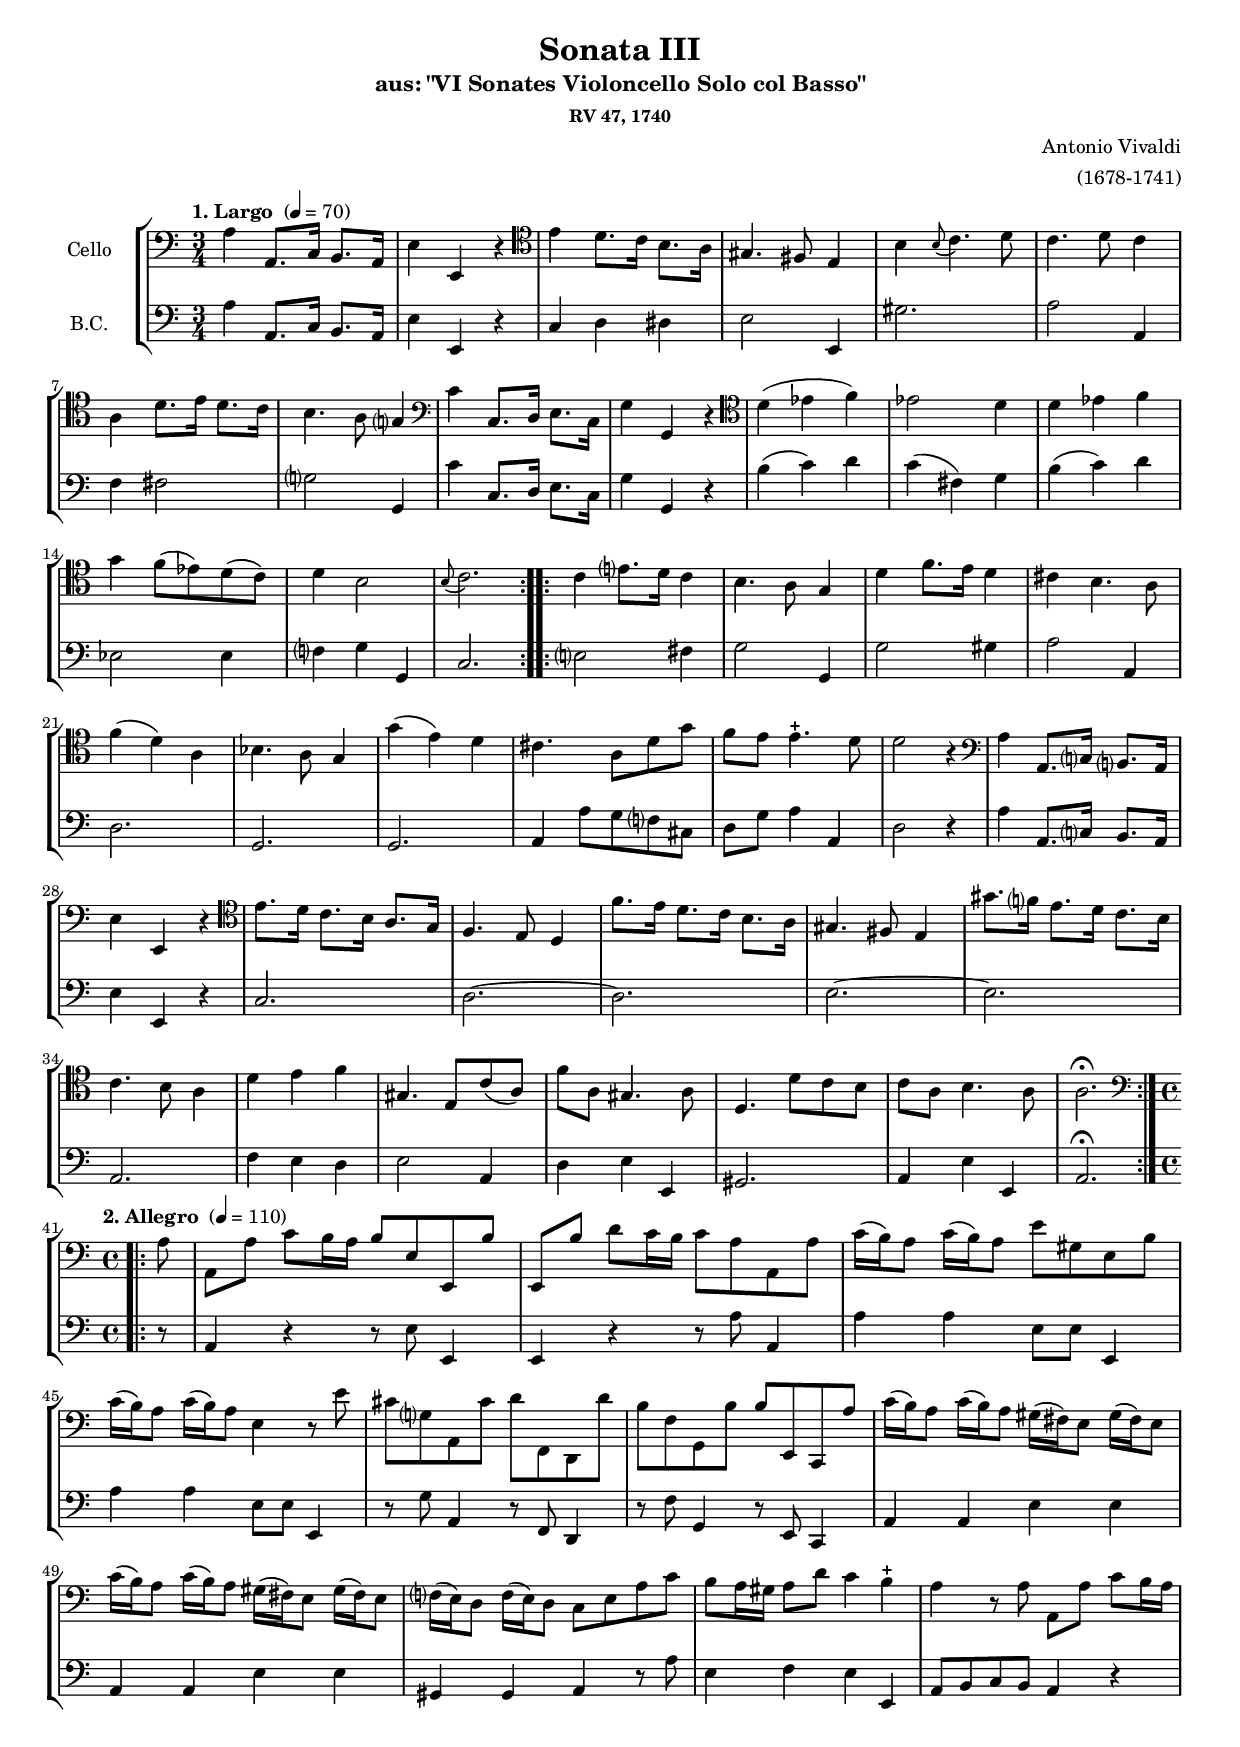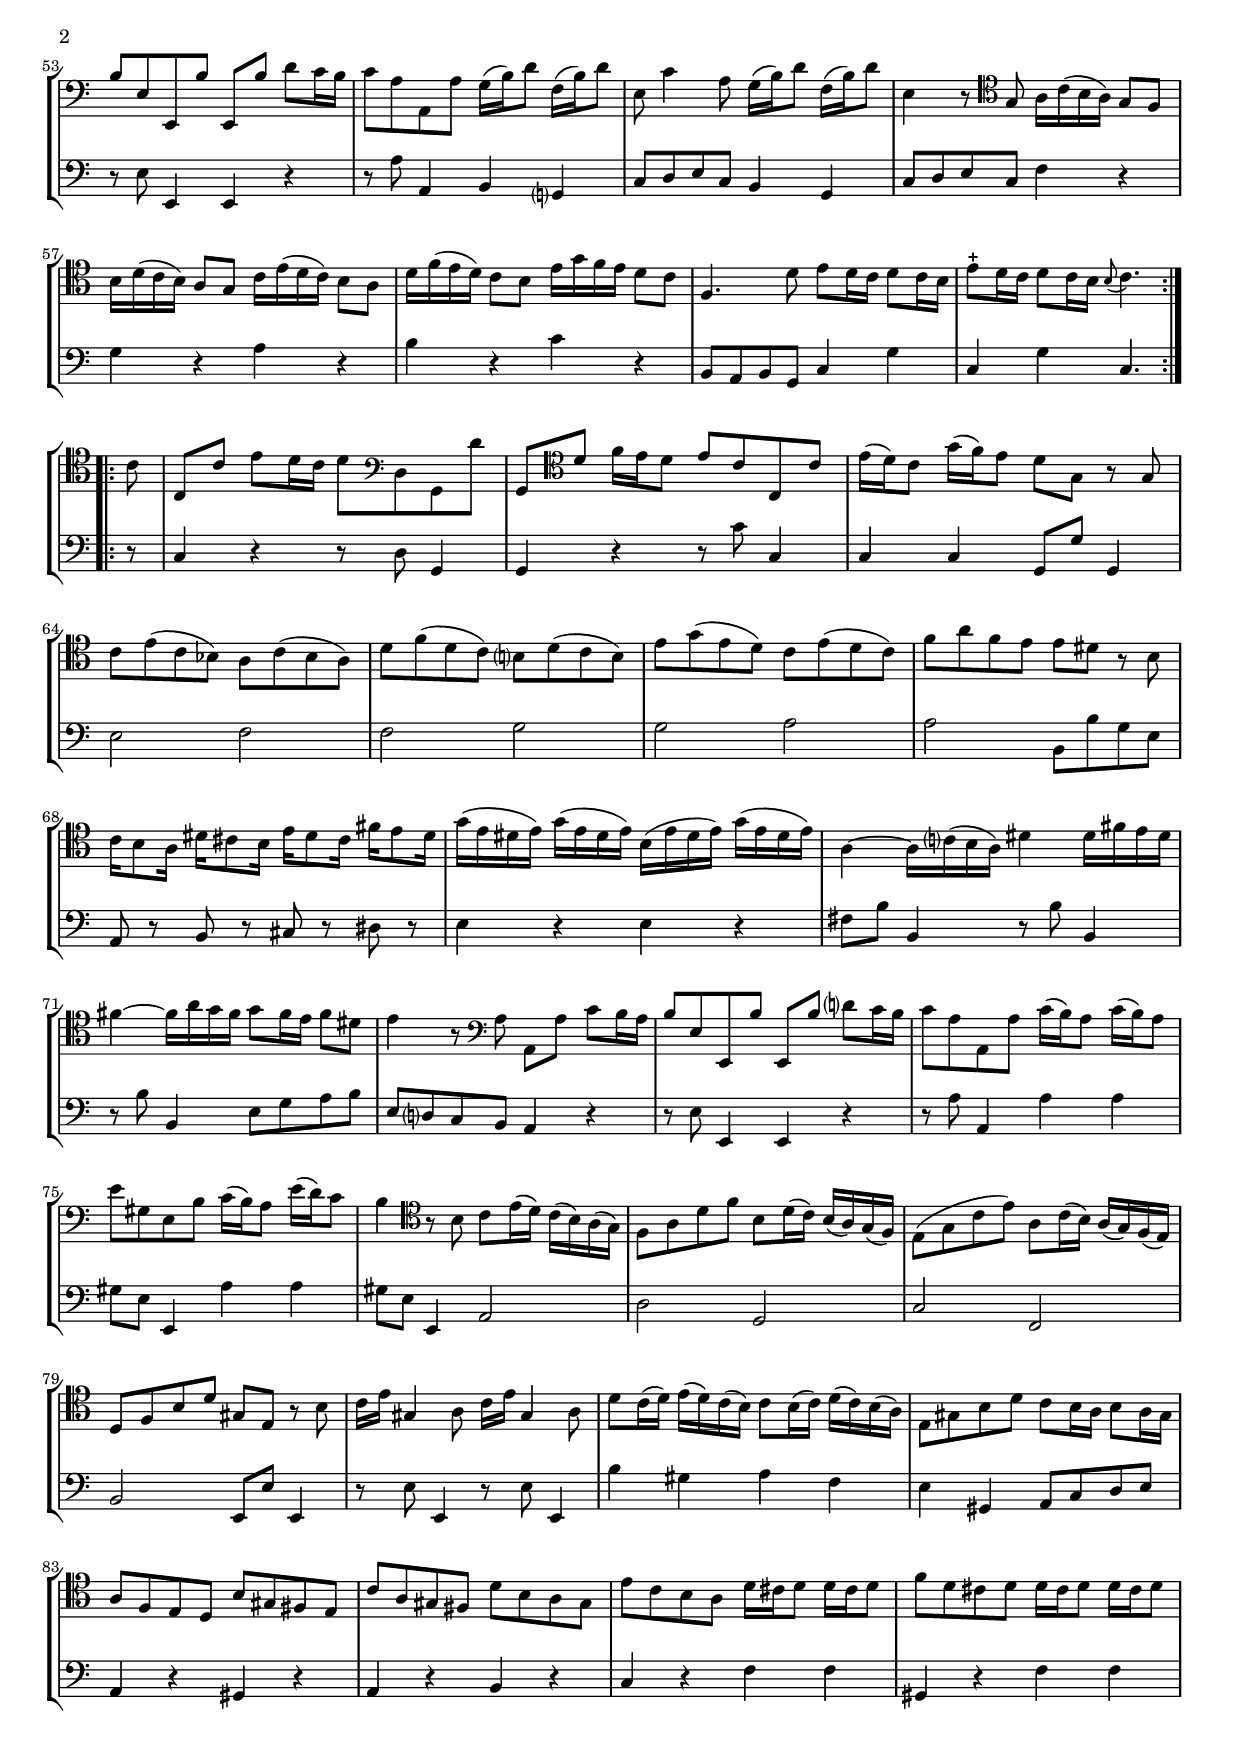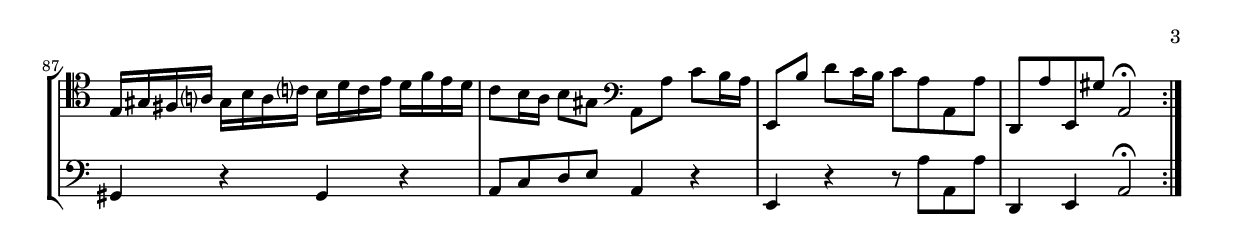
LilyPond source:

\version "2.14.2"
\include "deutsch.ly"

#(set-global-staff-size 17)

\header {
  title = "Sonata III"
  subtitle = "aus: \"VI Sonates Violoncello Solo col Basso\""
  subsubtitle = "RV 47, 1740"
  composer = "Antonio Vivaldi"
  arranger = "(1678-1741)"
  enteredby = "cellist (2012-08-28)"
}

voiceconsts = {
 \key a \minor
  \clef "bass"
% \numericTimeSignature
 \compressFullBarRests
}

mihi = "clarinet"
%minstr = "accordion"
milo = "bassoon"
mibc = "harpsichord"

moral = \markup \italic "molto rall."

introa = { \tempo "1. Largo " 4=70  \time 3/4 }
introb = { \break \tempo "2. Allegro " 4=110  \time 4/4 }

va = \relative c' {
  \voiceconsts

  \introa
  \repeat volta 2 {
    a4 a,8. c16 h8. a16
    e'4 e, r \clef "tenor"
    e'' d8. c16 h8. a16
    gis4. fis8 e4
    h' \appoggiatura h8 c4. d8
    c4. d8 c4
    a d8. e16 d8. c16
    h4. a8 g?4 \clef "bass"

    c c,8. d16 e8. c16
    g'4 g, r \clef "tenor"
    d''( es f)
    es2 d4
    d es f
    g f8( es) d( c)
    d4 h2
    \appoggiatura h8 c2.    
  }
  \repeat volta 2 {
    c4 e?8. d16 c4
    h4. a8 g4
    d' f8. e16 d4
    cis h4. a8

    f'4( d) a
    b4. a8 g4
    g'( e) d
    cis4. a8 d g
    f e e4.-+ d8
    d2 r4 \clef "bass"
    a a,8. c?16 h?8. a16
    e'4 e, r \clef "tenor"
    e''8. d16 c8. h16 a8. g16
    f4. e8 d4
    f'8. e16 d8. c16 h8. a16

    gis4. fis8 e4
    gis'8. f?16 e8. d16 c8. h16
    c4. h8 a4
    d e f
    gis,4. e8 c'( a)
    f' a, gis4. a8
    d,4. d'8 c h
    c a h4. a8
    a2.\fermata
  } \clef "bass"

  \introb
  \repeat volta 2 {
    \partial 8 a8
    a, a' c h16 a h8 e, e, h''
    e,, h'' d c16 h c8 a a, a'
    c16( h) a8 c16( h) a8 e' gis, e h'
    c16( h) a8 c16( h) a8 e4 r8 e'
    cis g? a, cis' d f,, d d''
    h f g, h' h e,, c a''
    c16( h) a8 c16( h) a8 gis16( fis) e8 gis16( fis) e8

    c'16( h) a8 c16( h) a8 gis16( fis) e8 gis16( fis) e8
    f?16( e) d8 f16( e) d8 c e a c
    h a16 gis a8 d c4 h-+
    a r8 a a, a' c h16 a
    h8 e, e, h'' e,, h'' d c16 h
    c8 a a, a' g16( h) d8 f,16( h) d8

    e, c'4 a8 g16( h) d8 f,16( h) d8
    e,4 r8 \clef "tenor" g a16 c( h a) g8 f
    h16 d( c h) a8 g c16 e( d c) h8 a
    d16 f( e d) c8 h e16 g f e d8 c
    f,4. d'8 e d16 c d8 c16 h
    e8-+ d16 c d8 c16 h \appoggiatura h8 c4.
  }
  \repeat volta 2 {
    \partial 8 c8
    c, c' e d16 c d8 \clef "bass" d, g, d''
    g,, \clef "tenor" d'' f16 e d8 e c c, c'
    e16( d) c8 g'16( f) e8 d g, r g
    c e( c b) a c( b a)
    d f( d c) h? d( c h)
    e g( e d) c e( d c)
    f a f e e dis r h
    c16 h8 a16 dis cis8 h16 e dis8 cis16 fis e8 dis16
    g (e dis e) g (e dis e) h (e dis e) g (e dis e)
    a,4~ a16 c?( h a) dis4 dis16 fis e dis
    fis4~ fis16 a g fis g8 fis16 e fis8 dis

    e4 r8 \clef "bass" a, a, a' c h16 a
    h8 e, e, h'' e,, h'' d? c16 h
    c8 a a, a' c16( h) a8 c16( h) a8
    e'8 gis, e h' c16( h) a8 e'16( d) c8
    h4 \clef "tenor" r8 h c e16( d) c( h) a( g)
    f8 a d f h, d16( c) h( a) g( f)

    e8( g c e) a, c16( h) a( g) f( e)
    d8 f h d gis, e r h'
    c16 e gis,4 a8 c16 e gis,4 a8
    d c16( d) e( d) c( h) c8 h16( c) d( c) h( a)
    e8 gis h d c h16 a h8 a16 gis
    a8 f e d h' gis fis e
    c' a gis fis d' h a gis

    e' c h a d16 cis d8 d16 cis d8
    f8 d cis d d16 cis d8 d16 cis d8
    e,16 gis fis a? gis h a c? h d c e d f e d
    c8 h16 a h8 gis \clef "bass" a, a' c h16 a
    e,8 h'' d c16 h c8 a a, a'
    d,, a'' e, gis' a,2\fermata 
  }
}

vb = \relative c' {
  \voiceconsts

  \introa
  \repeat volta 2 {
    a4 a,8. c16 h8. a16
    e'4 e, r
    c' d dis
    e2 e,4
    gis'2.
    a2 a,4
    f' fis2
    g? g,4

    c' c,8. d16 e8. c16
    g'4 g, r
    h'( c) d
    c( fis,) g
    h( c) d
    es,2 es4
    f? g g,
    c2.
  }
  \repeat volta 2 {
    e?2 fis4
    g2 g,4
    g'2 gis4
    a2 a,4

    d2.
    g,
    g
    a4 a'8 g f? cis
    d g a4 a,
    d2 r4
    a' a,8. c?16 h8. a16
    e'4 e, r
    c'2.
    d~
    d

    e~
    e
    a,
    f'4 e d
    e2 a,4
    d e e,
    gis2.
    a4 e' e,
    a2.\fermata
  }

  \introb
  \repeat volta 2 {
    \partial 8 r8
    a4 r r8 e' e,4
    e r r8 a' a,4
    a' a e8 e e,4
    a' a e8 e e,4
    r8 g' a,4 r8 f d4
    r8 f' g,4 r8 e c4
    a' a e' e

    a, a e' e
    gis, gis a r8 a'
    e4 f e e,
    a8 h c h a4 r
    r8 e' e,4 e r
    r8 a' a,4 h g?

    c8 d e c h4 g
    c8 d e c f4 r
    g r a r
    h r c r
    h,8 a h g c4 g'
    c, g' c,4.
  }
  \repeat volta 2 {
    \partial 8 r8
    c4 r r8 d g,4
    g r r8 c' c,4
    c c g8 g' g,4
    e'2 f
    f g
    g a
    a h,8 h' g e

    a, r h r cis r dis r
    e4 r e r
    fis8 h h,4 r8 h' h,4
    r8 h' h,4 e8 g a h

    e, d? c h a4 r
    r8 e' e,4 e r
    r8 a' a,4 a' a
    gis8 e e,4 a' a
    gis8 e e,4 a2
    d g,

    c f,
    h e,8 e' e,4
    r8 e' e,4 r8 e' e,4
    h'' gis a f
    e gis, a8 c d e
    a,4 r gis r
    a r h r

    c r f f
    gis, r f' f
    gis, r gis r
    a8 c d e a,4 r
    e r r8 a' a, a'
    d,,4 e a2\fermata
  }
}



music = \new StaffGroup <<
          \new Staff {
	    \set Staff.midiInstrument = \milo
            \set Staff.instrumentName = #"Cello"
            \va
          }

          \new Staff {
	    \set Staff.midiInstrument = \mibc
            \set Staff.instrumentName = #"B.C."
            \vb
          }
>>

\book {
  \score {
    \music
    \layout {}
  }

  \score {
    \unfoldRepeats \music

    \midi {
      \context {
        \Score
      }
    }
  }
}
